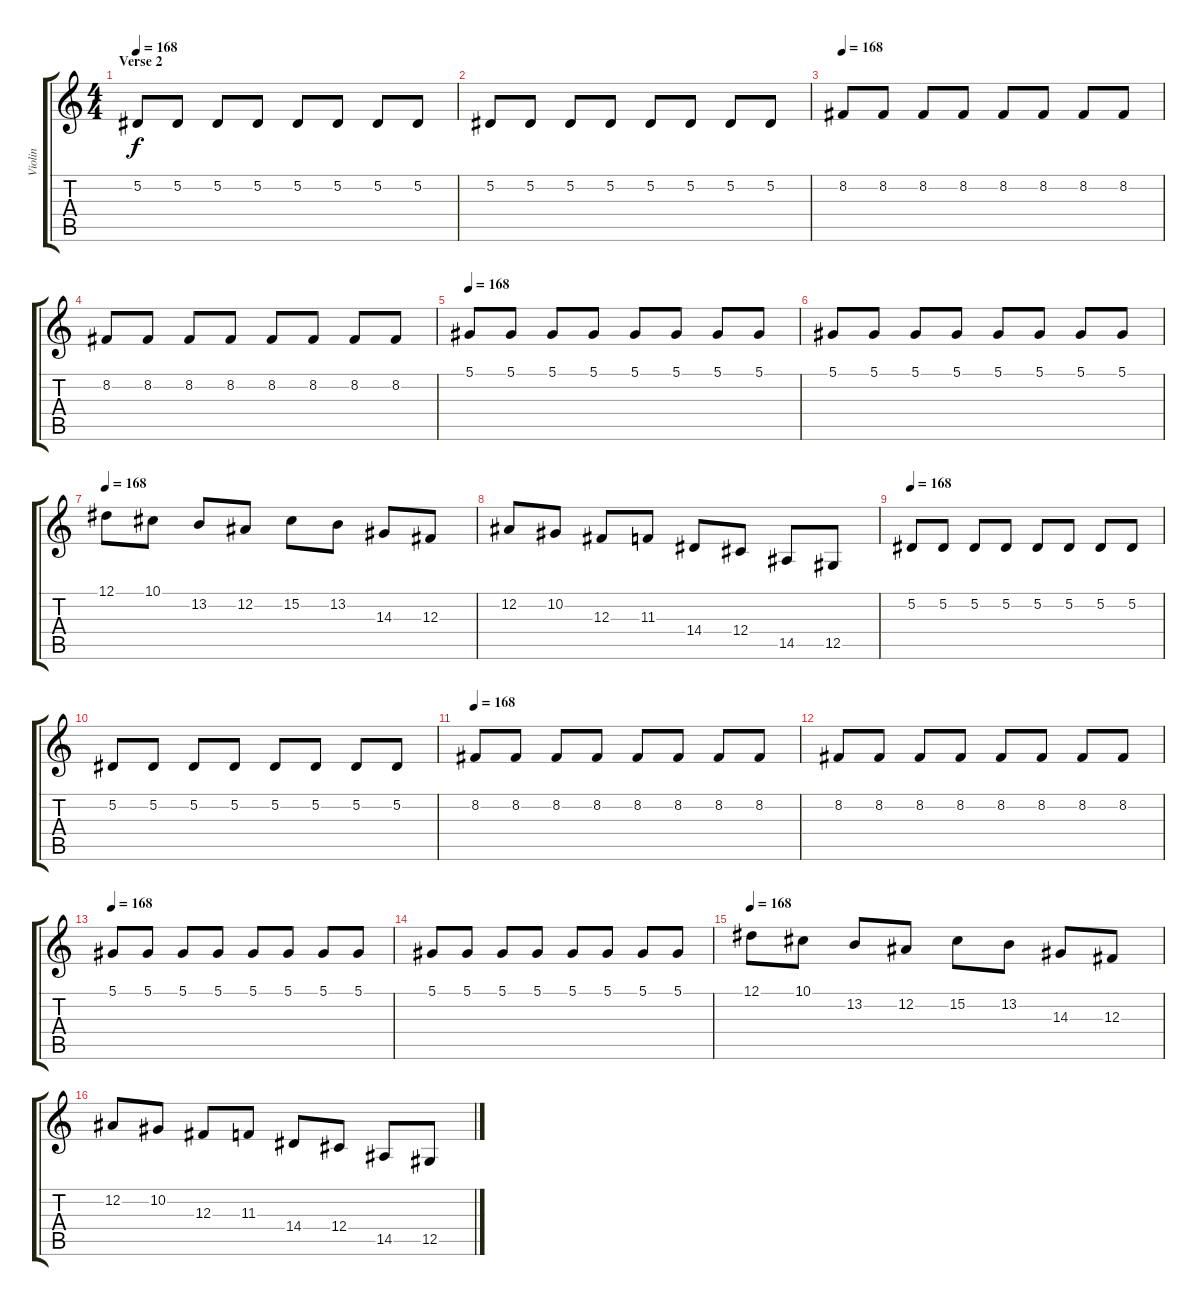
\track ("Violin" "Violin") {instrument violin}
\staff {score tabs}
\tuning (Eb4 Bb3 Gb3 Db3 Ab2 Eb2) {hide}
\ts (4 4)
\section ("" "Verse 2")
\tempo 168
\clef g2
\ks c
5.2.8{dy f volume 10} 5.2.8 5.2.8 5.2.8 5.2.8 5.2.8 5.2.8 5.2.8 |
5.2.8 5.2.8 5.2.8 5.2.8 5.2.8 5.2.8 5.2.8 5.2.8 |
\tempo 168
8.2.8 8.2.8 8.2.8 8.2.8 8.2.8 8.2.8 8.2.8 8.2.8 |
8.2.8 8.2.8 8.2.8 8.2.8 8.2.8 8.2.8 8.2.8 8.2.8 |
\tempo 168
5.1.8 5.1.8 5.1.8 5.1.8 5.1.8 5.1.8 5.1.8 5.1.8 |
5.1.8 5.1.8 5.1.8 5.1.8 5.1.8 5.1.8 5.1.8 5.1.8 |
\tempo 168
12.1.8 10.1.8 13.2.8 12.2.8 15.2.8 13.2.8 14.3.8 12.3.8 |
12.2.8 10.2.8 12.3.8 11.3.8 14.4.8 12.4.8 14.5.8 12.5.8 |
\tempo 168
5.2.8{volume 10} 5.2.8 5.2.8 5.2.8 5.2.8 5.2.8 5.2.8 5.2.8 |
5.2.8 5.2.8 5.2.8 5.2.8 5.2.8 5.2.8 5.2.8 5.2.8 |
\tempo 168
8.2.8 8.2.8 8.2.8 8.2.8 8.2.8 8.2.8 8.2.8 8.2.8 |
8.2.8 8.2.8 8.2.8 8.2.8 8.2.8 8.2.8 8.2.8 8.2.8 |
\tempo 168
5.1.8 5.1.8 5.1.8 5.1.8 5.1.8 5.1.8 5.1.8 5.1.8 |
5.1.8 5.1.8 5.1.8 5.1.8 5.1.8 5.1.8 5.1.8 5.1.8 |
\tempo 168
12.1.8 10.1.8 13.2.8 12.2.8 15.2.8 13.2.8 14.3.8 12.3.8 |
12.2.8 10.2.8 12.3.8 11.3.8 14.4.8 12.4.8 14.5.8 12.5.8
